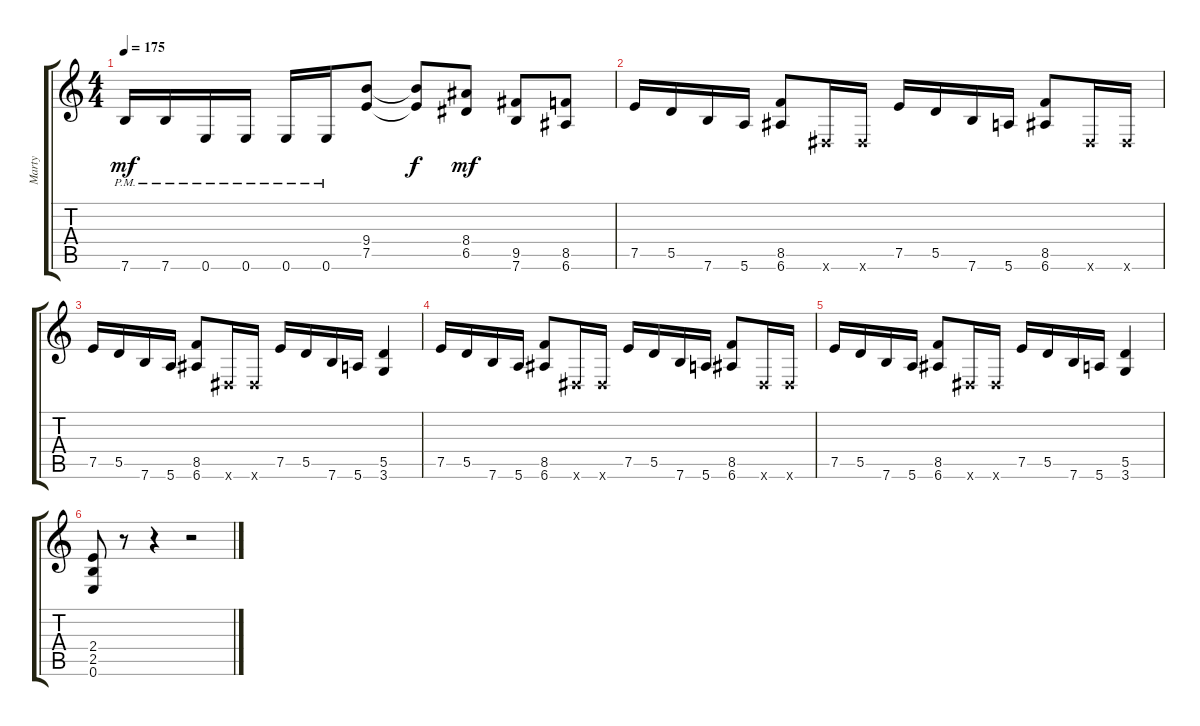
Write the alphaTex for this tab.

\track ("Marty" "Marty") {instrument distortionguitar}
\staff {score tabs}
\tuning (E4 B3 G3 D3 A2 E2) {hide}
\ts (4 4)
\tempo 175
\clef g2
\ks c
7.6{pm}.16{dy mf} 7.6{pm}.16 0.6{pm}.16 0.6{pm}.16 0.6{pm}.16 0.6{pm}.16 (9.4 7.5).8 (9.4{t} 7.5{t}).8{dy f} (8.4 6.5).8{dy mf} (9.5 7.6).8 (8.5 6.6).8 |
7.5.16 5.5.16 7.6.16 5.6.16 (8.5 6.6).8 -1.6{x}.16 -1.6{x}.16 7.5.16 5.5.16 7.6.16 5.6.16 (8.5 6.6).8 -1.6{x}.16 -1.6{x}.16 |
7.5.16 5.5.16 7.6.16 5.6.16 (8.5 6.6).8 -1.6{x}.16 -1.6{x}.16 7.5.16 5.5.16 7.6.16 5.6.16 (5.5 3.6).4 |
7.5.16 5.5.16 7.6.16 5.6.16 (8.5 6.6).8 -1.6{x}.16 -1.6{x}.16 7.5.16 5.5.16 7.6.16 5.6.16 (8.5 6.6).8 -1.6{x}.16 -1.6{x}.16 |
7.5.16 5.5.16 7.6.16 5.6.16 (8.5 6.6).8 -1.6{x}.16 -1.6{x}.16 7.5.16 5.5.16 7.6.16 5.6.16 (5.5 3.6).4 |
(2.4 2.5 0.6).8 r.8 r.4 r.2
